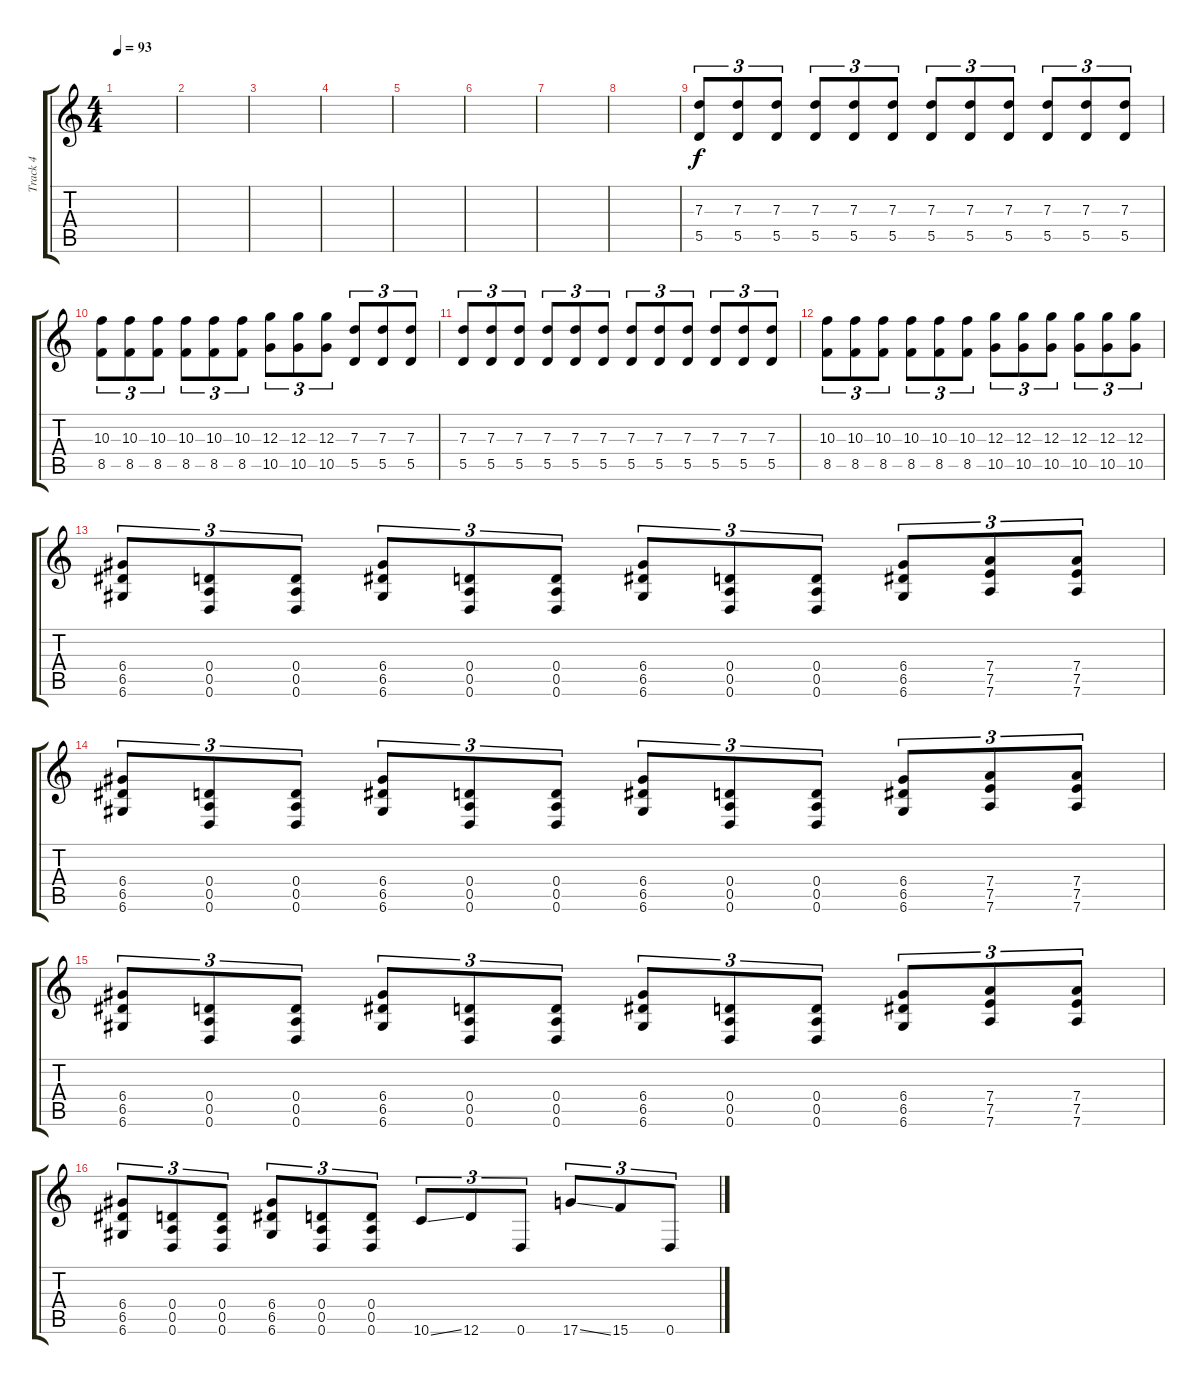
\track ("Track 4" "Track 4") {instrument overdrivenguitar}
\staff {score tabs}
\tuning (E4 B3 G3 D3 A2 D2) {hide}
\ts (4 4)
\tempo 93
\clef g2
\ks c
|
|
|
|
|
|
|
|
(7.3 5.5).8{tu (3 2)} (7.3 5.5).8{tu (3 2)} (7.3 5.5).8{tu (3 2)} (7.3 5.5).8{tu (3 2)} (7.3 5.5).8{tu (3 2)} (7.3 5.5).8{tu (3 2)} (7.3 5.5).8{tu (3 2)} (7.3 5.5).8{tu (3 2)} (7.3 5.5).8{tu (3 2)} (7.3 5.5).8{tu (3 2)} (7.3 5.5).8{tu (3 2)} (7.3 5.5).8{tu (3 2)} |
(10.3 8.5).8{tu (3 2)} (10.3 8.5).8{tu (3 2)} (10.3 8.5).8{tu (3 2)} (10.3 8.5).8{tu (3 2)} (10.3 8.5).8{tu (3 2)} (10.3 8.5).8{tu (3 2)} (12.3 10.5).8{tu (3 2)} (12.3 10.5).8{tu (3 2)} (12.3 10.5).8{tu (3 2)} (7.3 5.5).8{tu (3 2)} (7.3 5.5).8{tu (3 2)} (7.3 5.5).8{tu (3 2)} |
(7.3 5.5).8{tu (3 2)} (7.3 5.5).8{tu (3 2)} (7.3 5.5).8{tu (3 2)} (7.3 5.5).8{tu (3 2)} (7.3 5.5).8{tu (3 2)} (7.3 5.5).8{tu (3 2)} (7.3 5.5).8{tu (3 2)} (7.3 5.5).8{tu (3 2)} (7.3 5.5).8{tu (3 2)} (7.3 5.5).8{tu (3 2)} (7.3 5.5).8{tu (3 2)} (7.3 5.5).8{tu (3 2)} |
(10.3 8.5).8{tu (3 2)} (10.3 8.5).8{tu (3 2)} (10.3 8.5).8{tu (3 2)} (10.3 8.5).8{tu (3 2)} (10.3 8.5).8{tu (3 2)} (10.3 8.5).8{tu (3 2)} (12.3 10.5).8{tu (3 2)} (12.3 10.5).8{tu (3 2)} (12.3 10.5).8{tu (3 2)} (12.3 10.5).8{tu (3 2)} (12.3 10.5).8{tu (3 2)} (12.3 10.5).8{tu (3 2)} |
(6.4 6.5 6.6).8{tu (3 2) instrument overdrivenguitar} (0.4 0.5 0.6).8{tu (3 2)} (0.4 0.5 0.6).8{tu (3 2)} (6.4 6.5 6.6).8{tu (3 2)} (0.4 0.5 0.6).8{tu (3 2)} (0.4 0.5 0.6).8{tu (3 2)} (6.4 6.5 6.6).8{tu (3 2)} (0.4 0.5 0.6).8{tu (3 2)} (0.4 0.5 0.6).8{tu (3 2)} (6.4 6.5 6.6).8{tu (3 2)} (7.4 7.5 7.6).8{tu (3 2)} (7.4 7.5 7.6).8{tu (3 2)} |
(6.4 6.5 6.6).8{tu (3 2)} (0.4 0.5 0.6).8{tu (3 2)} (0.4 0.5 0.6).8{tu (3 2)} (6.4 6.5 6.6).8{tu (3 2)} (0.4 0.5 0.6).8{tu (3 2)} (0.4 0.5 0.6).8{tu (3 2)} (6.4 6.5 6.6).8{tu (3 2)} (0.4 0.5 0.6).8{tu (3 2)} (0.4 0.5 0.6).8{tu (3 2)} (6.4 6.5 6.6).8{tu (3 2)} (7.4 7.5 7.6).8{tu (3 2)} (7.4 7.5 7.6).8{tu (3 2)} |
(6.4 6.5 6.6).8{tu (3 2)} (0.4 0.5 0.6).8{tu (3 2)} (0.4 0.5 0.6).8{tu (3 2)} (6.4 6.5 6.6).8{tu (3 2)} (0.4 0.5 0.6).8{tu (3 2)} (0.4 0.5 0.6).8{tu (3 2)} (6.4 6.5 6.6).8{tu (3 2)} (0.4 0.5 0.6).8{tu (3 2)} (0.4 0.5 0.6).8{tu (3 2)} (6.4 6.5 6.6).8{tu (3 2)} (7.4 7.5 7.6).8{tu (3 2)} (7.4 7.5 7.6).8{tu (3 2)} |
(6.4 6.5 6.6).8{tu (3 2)} (0.4 0.5 0.6).8{tu (3 2)} (0.4 0.5 0.6).8{tu (3 2)} (6.4 6.5 6.6).8{tu (3 2)} (0.4 0.5 0.6).8{tu (3 2)} (0.4 0.5 0.6).8{tu (3 2)} 10.6{ss}.8{tu (3 2)} 12.6.8{tu (3 2)} 0.6.8{tu (3 2)} 17.6{ss}.8{tu (3 2)} 15.6.8{tu (3 2)} 0.6.8{tu (3 2)}
